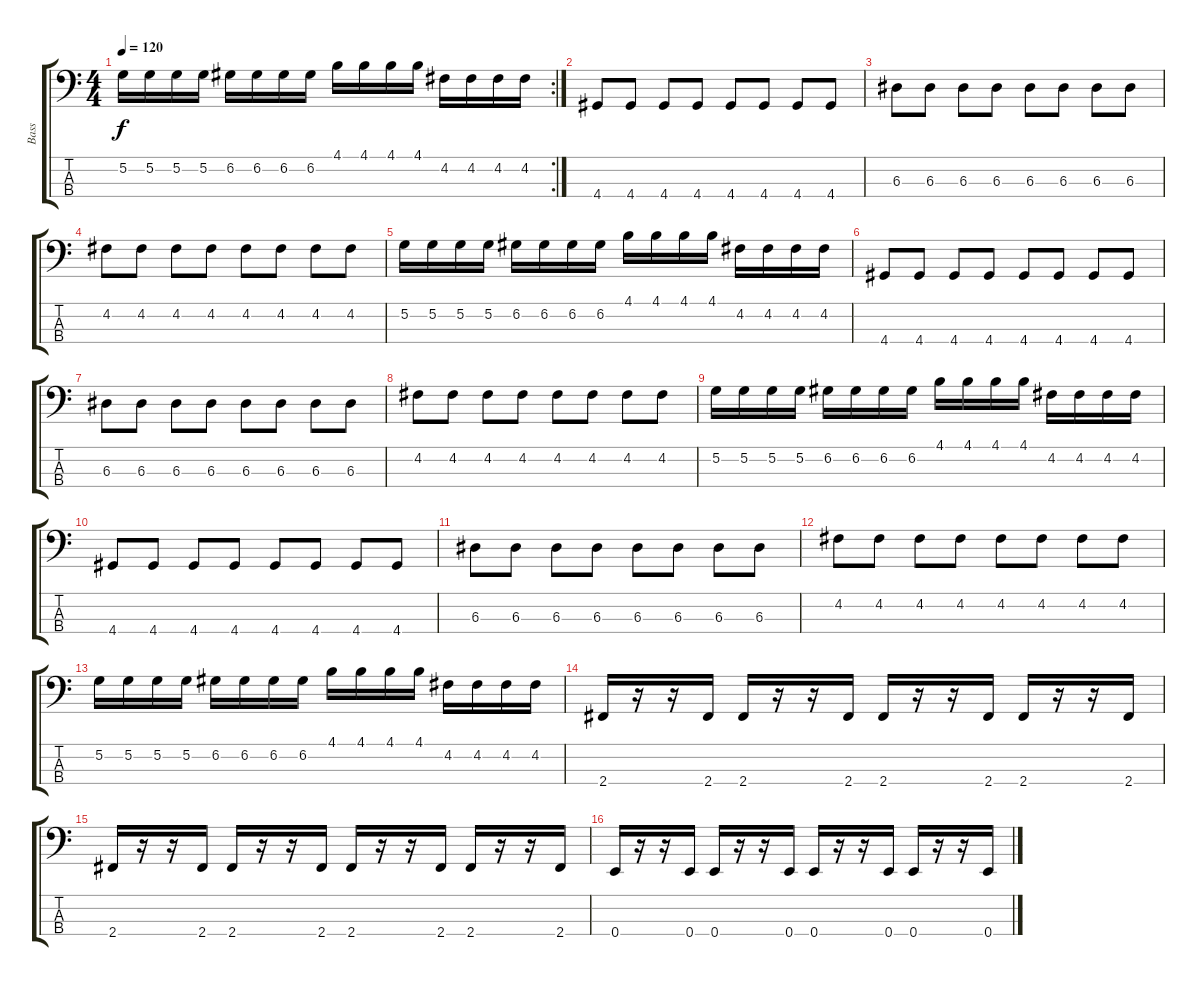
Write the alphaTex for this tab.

\track ("Bass" "Bass") {instrument electricbassfinger}
\staff {score tabs}
\tuning (G2 D2 A1 E1) {hide}
\rc 2
\ts (4 4)
\tempo 120
\clef f4
\ks c
5.2.16{dy f} 5.2.16 5.2.16 5.2.16 6.2.16 6.2.16 6.2.16 6.2.16 4.1.16 4.1.16 4.1.16 4.1.16 4.2.16 4.2.16 4.2.16 4.2.16 |
4.4.8 4.4.8 4.4.8 4.4.8 4.4.8 4.4.8 4.4.8 4.4.8 |
6.3.8 6.3.8 6.3.8 6.3.8 6.3.8 6.3.8 6.3.8 6.3.8 |
4.2.8 4.2.8 4.2.8 4.2.8 4.2.8 4.2.8 4.2.8 4.2.8 |
5.2.16 5.2.16 5.2.16 5.2.16 6.2.16 6.2.16 6.2.16 6.2.16 4.1.16 4.1.16 4.1.16 4.1.16 4.2.16 4.2.16 4.2.16 4.2.16 |
4.4.8 4.4.8 4.4.8 4.4.8 4.4.8 4.4.8 4.4.8 4.4.8 |
6.3.8 6.3.8 6.3.8 6.3.8 6.3.8 6.3.8 6.3.8 6.3.8 |
4.2.8 4.2.8 4.2.8 4.2.8 4.2.8 4.2.8 4.2.8 4.2.8 |
5.2.16 5.2.16 5.2.16 5.2.16 6.2.16 6.2.16 6.2.16 6.2.16 4.1.16 4.1.16 4.1.16 4.1.16 4.2.16 4.2.16 4.2.16 4.2.16 |
4.4.8 4.4.8 4.4.8 4.4.8 4.4.8 4.4.8 4.4.8 4.4.8 |
6.3.8 6.3.8 6.3.8 6.3.8 6.3.8 6.3.8 6.3.8 6.3.8 |
4.2.8 4.2.8 4.2.8 4.2.8 4.2.8 4.2.8 4.2.8 4.2.8 |
5.2.16 5.2.16 5.2.16 5.2.16 6.2.16 6.2.16 6.2.16 6.2.16 4.1.16 4.1.16 4.1.16 4.1.16 4.2.16 4.2.16 4.2.16 4.2.16 |
2.4.16 r.16 r.16 2.4.16 2.4.16 r.16 r.16 2.4.16 2.4.16 r.16 r.16 2.4.16 2.4.16 r.16 r.16 2.4.16 |
2.4.16 r.16 r.16 2.4.16 2.4.16 r.16 r.16 2.4.16 2.4.16 r.16 r.16 2.4.16 2.4.16 r.16 r.16 2.4.16 |
0.4.16 r.16 r.16 0.4.16 0.4.16 r.16 r.16 0.4.16 0.4.16 r.16 r.16 0.4.16 0.4.16 r.16 r.16 0.4.16
